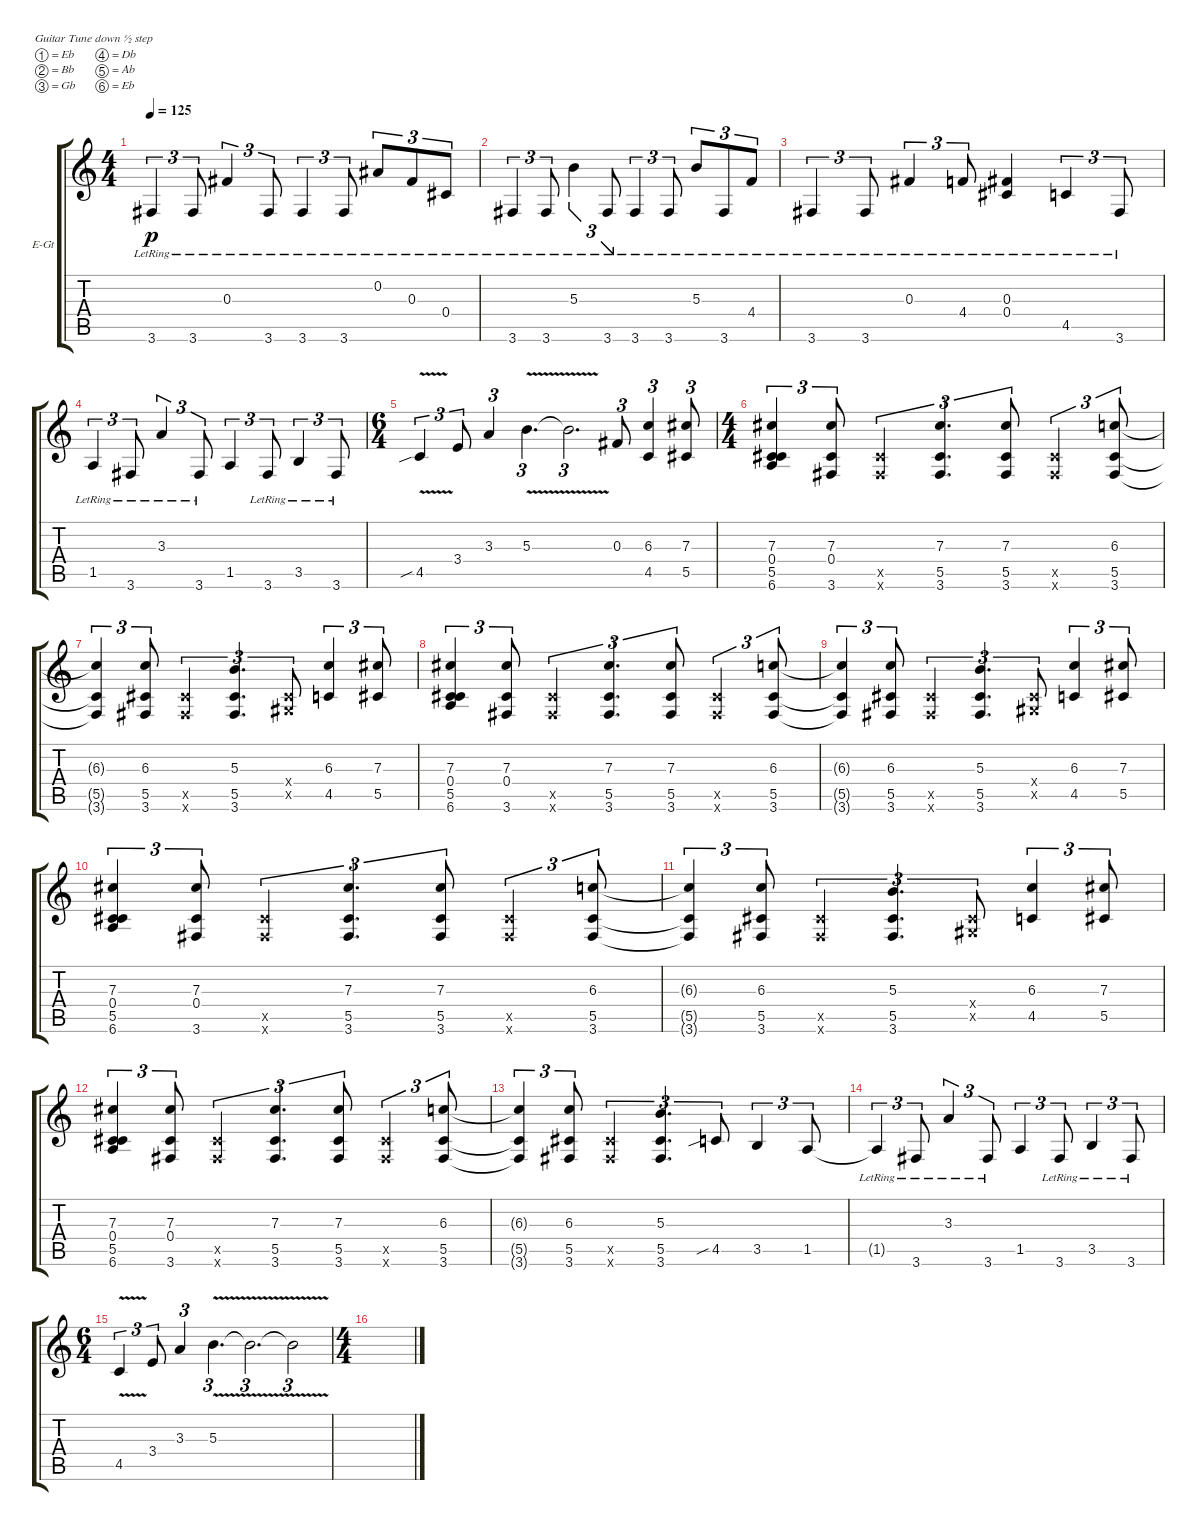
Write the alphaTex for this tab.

\defaultSystemsLayout 4
\bracketExtendMode groupsimilarinstruments
\firstSystemTrackNameOrientation horizontal
\otherSystemsTrackNameOrientation horizontal
\track ("Electric Guitar (Clean)" "E-Gt") {instrument electricguitarclean}
\staff {score tabs}
\tuning (Eb4 Bb3 Gb3 Db3 Ab2 Eb2)
\ts (4 4)
\tempo 125
\clef g2
\ks c
3.6{lr}.4{tu (3 2) dy p} 3.6{lr}.8{tu (3 2)} 0.3{lr}.4{tu (3 2)} 3.6{lr}.8{tu (3 2)} 3.6{lr}.4{tu (3 2)} 3.6{lr}.8{tu (3 2)} 0.2{lr}.8{tu (3 2)} 0.3{lr}.8{tu (3 2)} 0.4{lr}.8{tu (3 2)} |
3.6{lr}.4{tu (3 2)} 3.6{lr}.8{tu (3 2)} 5.3{lr}.4{tu (3 2)} 3.6{lr}.8{tu (3 2)} 3.6{lr}.4{tu (3 2)} 3.6{lr}.8{tu (3 2)} 5.3{lr}.8{tu (3 2)} 3.6{lr}.8{tu (3 2)} 4.4{lr}.8{tu (3 2)} |
3.6{lr}.4{tu (3 2)} 3.6{lr}.8{tu (3 2)} 0.3{lr}.4{tu (3 2)} 4.4{lr}.8{tu (3 2)} (0.4{lr} 0.3{lr}).4 4.5{lr}.4{tu (3 2)} 3.6{lr}.8{tu (3 2)} |
1.5{lr}.4{tu (3 2)} 3.6{lr}.8{tu (3 2)} 3.3{lr}.4{tu (3 2)} 3.6{lr}.8{tu (3 2)} 1.5.4{tu (3 2)} 3.6{lr}.8{tu (3 2)} 3.5{lr}.4{tu (3 2)} 3.6{lr}.8{tu (3 2)} |
\ts (6 4)
4.5{v sib}.4{tu (3 2)} 3.4.8{tu (3 2)} 3.3.4{tu (3 2)} 5.3{v}.4{d tu (3 2)} 5.3{v t}.2{d tu (3 2)} 0.3.8{tu (3 2)} (4.5 6.3).4{tu (3 2)} (5.5 7.3).8{tu (3 2)} |
\ts (4 4)
(6.6 5.5 7.3 0.4).4{tu (3 2)} (3.6 0.4 7.3).8{tu (3 2)} (3.6{x} 5.5{x}).4{tu (3 2)} (3.6 5.5 7.3).4{d tu (3 2)} (7.3 5.5 3.6).8{tu (3 2)} (3.6{x} 5.5{x}).4{tu (3 2)} (3.6 5.5 6.3).8{tu (3 2)} |
(3.6{t} 5.5{t} 6.3{t}).4{tu (3 2)} (3.6 5.5 6.3).8{tu (3 2)} (3.6{x} 5.5{x}).4{tu (3 2)} (3.6 5.5 5.3).4{d tu (3 2)} (0.5{x} 0.4{x}).8{tu (3 2)} (4.5 6.3).4{tu (3 2)} (5.5 7.3).8{tu (3 2)} |
(6.6 5.5 7.3 0.4).4{tu (3 2)} (3.6 0.4 7.3).8{tu (3 2)} (3.6{x} 5.5{x}).4{tu (3 2)} (3.6 5.5 7.3).4{d tu (3 2)} (7.3 5.5 3.6).8{tu (3 2)} (3.6{x} 5.5{x}).4{tu (3 2)} (3.6 5.5 6.3).8{tu (3 2)} |
(3.6{t} 5.5{t} 6.3{t}).4{tu (3 2)} (3.6 5.5 6.3).8{tu (3 2)} (3.6{x} 5.5{x}).4{tu (3 2)} (3.6 5.5 5.3).4{d tu (3 2)} (0.5{x} 0.4{x}).8{tu (3 2)} (4.5 6.3).4{tu (3 2)} (5.5 7.3).8{tu (3 2)} |
(6.6 5.5 7.3 0.4).4{tu (3 2)} (3.6 0.4 7.3).8{tu (3 2)} (3.6{x} 5.5{x}).4{tu (3 2)} (3.6 5.5 7.3).4{d tu (3 2)} (7.3 5.5 3.6).8{tu (3 2)} (3.6{x} 5.5{x}).4{tu (3 2)} (3.6 5.5 6.3).8{tu (3 2)} |
(3.6{t} 5.5{t} 6.3{t}).4{tu (3 2)} (3.6 5.5 6.3).8{tu (3 2)} (3.6{x} 5.5{x}).4{tu (3 2)} (3.6 5.5 5.3).4{d tu (3 2)} (0.5{x} 0.4{x}).8{tu (3 2)} (4.5 6.3).4{tu (3 2)} (5.5 7.3).8{tu (3 2)} |
(6.6 5.5 7.3 0.4).4{tu (3 2)} (3.6 0.4 7.3).8{tu (3 2)} (3.6{x} 5.5{x}).4{tu (3 2)} (3.6 5.5 7.3).4{d tu (3 2)} (7.3 5.5 3.6).8{tu (3 2)} (3.6{x} 5.5{x}).4{tu (3 2)} (3.6 5.5 6.3).8{tu (3 2)} |
(3.6{t} 5.5{t} 6.3{t}).4{tu (3 2)} (3.6 5.5 6.3).8{tu (3 2)} (3.6{x} 5.5{x}).4{tu (3 2)} (3.6 5.5 5.3).4{d tu (3 2)} 4.5{sib}.8{tu (3 2)} 3.5.4{tu (3 2)} 1.5.8{tu (3 2)} |
1.5{lr t}.4{tu (3 2)} 3.6{lr}.8{tu (3 2)} 3.3{lr}.4{tu (3 2)} 3.6{lr}.8{tu (3 2)} 1.5.4{tu (3 2)} 3.6{lr}.8{tu (3 2)} 3.5{lr}.4{tu (3 2)} 3.6{lr}.8{tu (3 2)} |
\ts (6 4)
4.5{v}.4{tu (3 2)} 3.4.8{tu (3 2)} 3.3.4{tu (3 2)} 5.3{v}.4{d tu (3 2)} 5.3{v t}.2{d tu (3 2)} 5.3{v t}.2{tu (3 2)} |
\ts (4 4)
